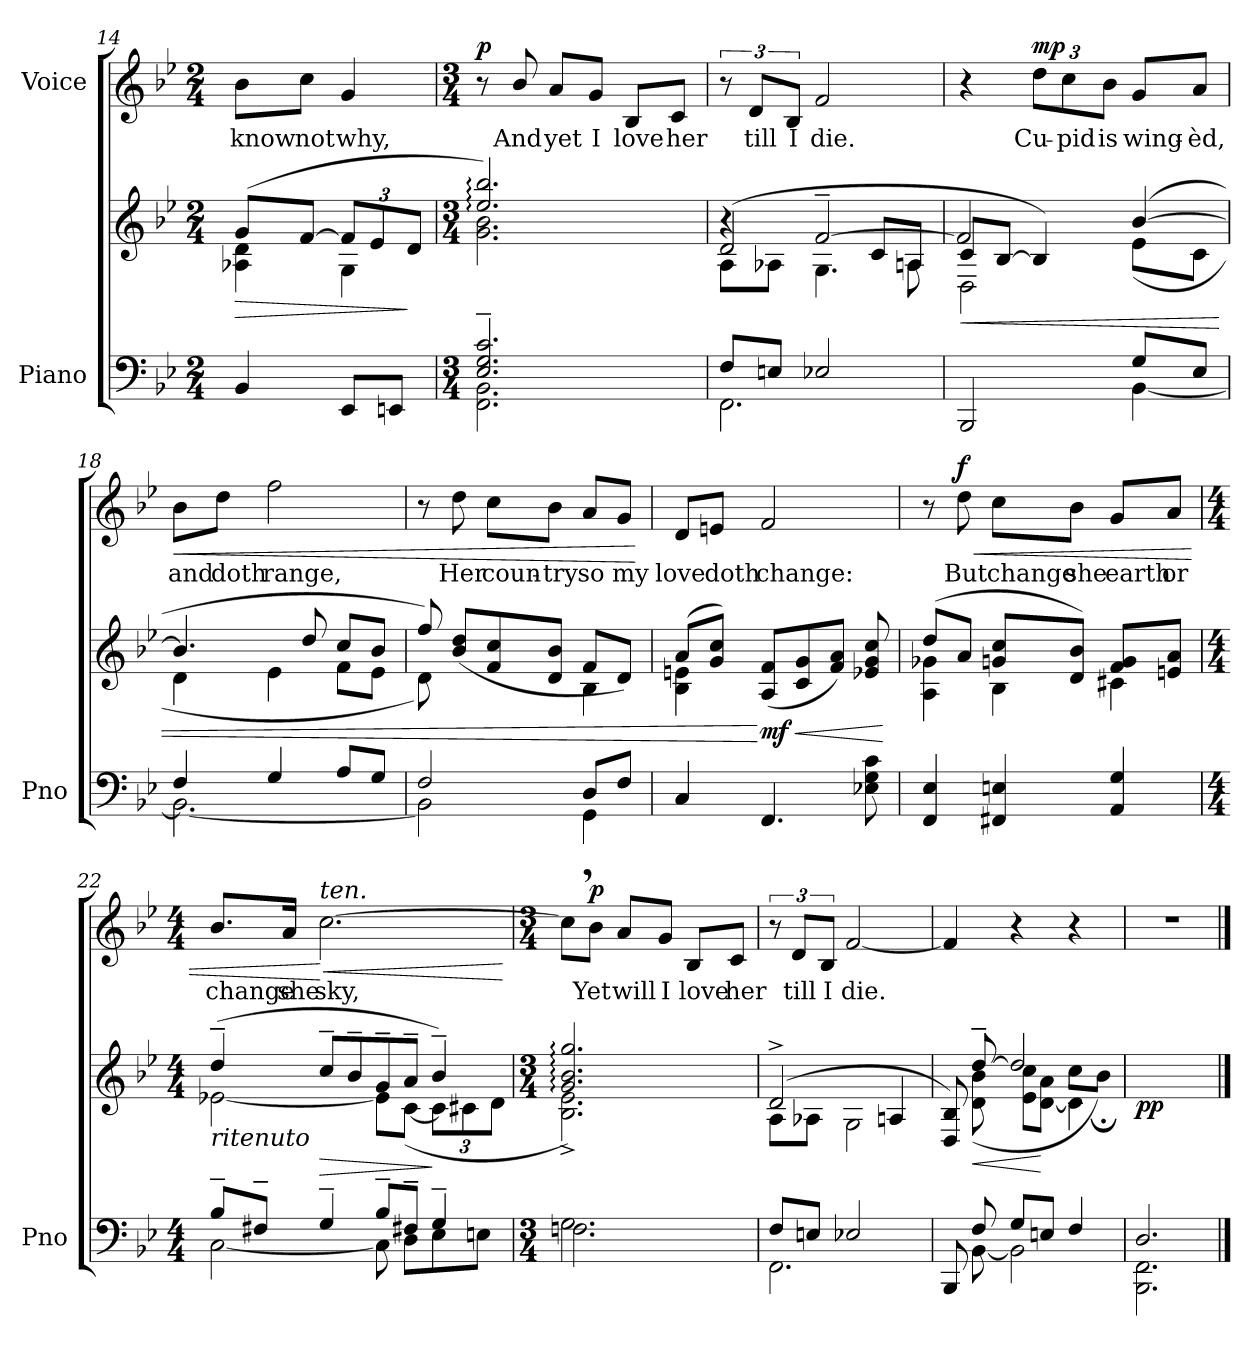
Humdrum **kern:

**kern	**kern	**dynam	**kern	**text	**dynam
*part2	*part2	*part2	*part1	*part1	*part1
*staff3	*staff2	*staff2/3	*staff1	*staff1	*staff1
*I"Piano	*	*	*I"Voice	*	*
*I'Pno	*	*	*	*	*
*clefF4	*clefG2	*	*clefG2	*	*
*k[b-e-]	*k[b-e-]	*	*k[b-e-]	*	*
*M2/4	*M2/4	*	*M2/4	*	*
*MM112	*MM112	*	*MM112	*	*
=14	=14	=14	=14	=14	=14
!	!LO:TX:b:i:t=rit.	!	!	!	!
!	!	!LO:HP:b	!	!LO:LY:b	!
*	*^	*	*	*	*
4BB-/	(>8g/L	4A-X\ 4d\	>	8b-\L	know	.
!	!	!	!	!	!LO:LY:b	!
.	[8f/J	.	.	8cc\J	not	.
*	*Xbrackettup	*	*	*	*	*
!	!	!	!	!	!LO:LY:b	!
8EE-/L	12f/L]	4G\	.	4g/	why,	.
.	12e-/	.	.	.	.	.
8EEn/J	.	.	.	.	.	.
.	12d/J	.	]	.	.	.
!!LO:LB:g=z
=15	=15	=15	=15	=15	=15	=15
*M3/4	*M3/4	*	*	*M3/4	*	*
*	*	*	*	*MM80	*	*
*^	*	*	*	*	*	*
!	!	!	!	!	!	!	!LO:DY:a
2.E-/~ 2.G/~ 2.c/~	2.FF\ 2.BB-\	2.ee-/: 2.bb-/:)	2.g\ 2.b-\	.	8r	.	p
*	*	*	*	*	*MM112	*	*
!	!	!	!	!	!	!LO:LY:b	!
.	.	.	.	.	8b-/	And	.
!	!	!	!	!	!	!LO:LY:b	!
.	.	.	.	.	8a/L	yet	.
!	!	!	!	!	!	!LO:LY:b	!
.	.	.	.	.	8g/J	I	.
!	!	!	!	!	!	!LO:LY:b	!
.	.	.	.	.	8B-/L	love	.
!	!	!	!	!	!	!LO:LY:b	!
.	.	.	.	.	8c/J	her	.
*	*	*v	*v	*	*	*	*
=16	=16	=16	=16	=16	=16	=16
*	*	*	*	*MM96	*	*
*	*	*^	*	*	*	*
*	*	*	*^	*	*	*	*
!	!	!	!	!	!LO:DY:b	!	!	!
!	!	!	!	!	!LO:DY:n=1:b	!	!	!
8F/L	2.FF\	(>2d/	8A\L	4r	p other-dynamics	12r	.	.
!	!	!	!	!	!	!	!LO:LY:b	!
.	.	.	.	.	.	12d/L	till	.
8En/J	.	.	8A-X\J	.	.	.	.	.
!	!	!	!	!	!	!	!LO:LY:b	!
.	.	.	.	.	.	12B-/J	I	.
!	!	!	!	!	!	!	!LO:LY:b	!
2E-X/	.	.	4.G\	[2f~/	.	2f/	die.	.
.	.	8c/L	.	.	.	.	.	.
.	.	8An/J	8A\	.	.	.	.	.
!!LO:PB:g=z
=17	=17	=17	=17	=17	=17	=17	=17	=17
*	*	*	*	*	*	*MM116	*	*
!	!	!	!	!	!LO:HP:b	!	!	!
!	!	!	!	!	!LO:DY:n=1:b	!	!	!
!	!	!	!	!	!LO:DY:n=2:b	!	!	!
2BBB-/	2ryy	8c/L	2D\	2f/]	< mp other-dynamics	4r	.	.
.	.	[8B-/J	.	.	.	.	.	.
!	!	!	!	!	!	!	!LO:LY:b	!LO:DY:a
.	.	4B-/])	.	.	.	12dd\L	Cu-	mp
!	!	!	!	!	!	!	!LO:LY:b	!
.	.	.	.	.	.	12cc\	-pid	.
!	!	!	!	!	!	!	!LO:LY:b	!
.	.	.	.	.	.	12b-\J	is	.
!	!	!	!	!	!	!	!LO:LY:b	!
8G/L	[4BB-\	(>[4b-/	(<8e-\L	4ryy	.	8g/L	wing-	.
!	!	!	!	!	!	!	!LO:LY:b	!
8E-/J	.	.	8c\J	.	.	8a/J	-èd,	.
*	*	*	*v	*v	*	*	*	*
=18	=18	=18	=18	=18	=18	=18	=18
!	!	!	!	!	!	!LO:LY:b	!LO:HP:b
4F/	2.BB-\_	4.b-/]	4d\	.	8b-\L	and	<
!	!	!	!	!	!	!LO:LY:b	!
.	.	.	.	.	8dd\J	doth	.
!	!	!	!	!	!	!LO:LY:b	!
4G/	.	.	4e-\	.	2ff\	range,	.
.	.	8dd/	.	.	.	.	.
8A/L	.	8cc/L	8f\L	.	.	.	.
8G/J	.	8b-/J	8e-\J	.	.	.	.
!!LO:LB:g=z
=19	=19	=19	=19	=19	=19	=19	=19
2F/	2BB-\]	8ff/)	8d\)	.	8r	.	.
!	!	!	!	!	!	!LO:LY:b	!
.	.	(>8b-/ 8dd/L	4.ryy	.	8dd\	Her	.
!	!	!	!	!	!	!LO:LY:b	!
.	.	8f/ 8cc/	.	.	8cc\L	coun-	.
!	!	!	!	!	!	!LO:LY:b	!
.	.	8d/ 8b-/J	.	.	8b-\J	-try	.
!	!	!	!	!	!	!LO:LY:b	!
8D/L	4GG\	8f/L	4B-\	.	8a/L	so	.
!	!	!	!	!	!	!LO:LY:b	!
8F/J	.	8d/J)	.	.	8g/J	my	.
*v	*v	*	*	*	*	*	*
*	*v	*v	*	*	*	*
.	.	.	.	.	[
=20	=20	=20	=20	=20	=20
*	*^	*	*	*	*
!	!	!	!	!	!LO:LY:b	!
4C/	(>8a/L	4B-\ 4en\	.	8d/L	love	.
!	!	!	!	!	!LO:LY:b	!
.	8g/ 8cc/J)	.	.	8en/J	doth	.
!	!	!	!LO:HP:n=1:b	!	!LO:LY:b	!
!	!	!	!LO:DY:n=1:b	!	!	!
4.FF/	(<8A/ 8f/L	2ryy	[ < mf	2f/	change:	.
.	8c/ 8g/	.	.	.	.	.
.	8f/ 8a/J)	.	.	.	.	.
8E-X\ 8G\ 8c\	8e-X/ 8g/ 8cc/	.	.	.	.	.
*	*v	*v	*	*	*	*
.	.	[	.	.	.
=21	=21	=21	=21	=21	=21
*	*	*	*MM118	*	*
*	*^	*	*	*	*
!	!	!	!LO:DY:b	!	!	!
!	!	!	!LO:DY:n=1:b	!	!	!
4FF/ 4E-/	(>8dd/L	4A\ 4g-X\	f other-dynamics	8r	.	.
!	!	!	!	!	!LO:LY:b	!LO:HP:b
!	!	!	!	!	!	!LO:DY:n=1:a
.	8a/J	.	.	8dd\	But	< f
!	!	!	!	!	!LO:LY:b	!
4FF#X/ 4En/	8gn/ 8cc/L	4B-\	.	8cc\L	change	.
!	!	!	!	!	!LO:LY:b	!
.	8d/ 8b-/J)	.	.	8b-\J	she	.
!	!	!	!	!	!LO:LY:b	!
4AA/ 4G/	8f/ 8g/L	4c#X\	.	8g/L	earth	.
!	!	!	!	!	!LO:LY:b	!
.	8en/ 8a/J	.	.	8a/J	or	.
!!LO:LB:g=z
=22	=22	=22	=22	=22	=22	=22
*M4/4	*M4/4	*	*	*M4/4	*	*
*	*	*	*	*MM120	*	*
*^	*	*	*	*	*	*
!	!	!LO:TX:b:i:t=ritenuto	!	!	!	!	!
!	!	!	!	!	!	!LO:LY:b	!
*	*	*	*	*	*^	*	*
*	*	*	*	*	*	*^	*	*
8B-~/L	[2C\	(>4dd~/	[2e-X\	.	8.b-/L	2ryy	2.ryy	change	.
8F#X~/J	.	.	.	.	.	.	.	.	.
!	!	!	!	!	!	!	!	!LO:LY:b	!
.	.	.	.	.	16a/Jk	.	.	she	.
!	!	!	!	!	!LO:TX:a:i:t=ten.	!	!	!	!
!	!	!	!	!LO:HP:b	!	!	!	!LO:LY:b	!LO:HP:n=1:b
4G~/	.	8cc~/L	.	>	[2.cc\	.	.	sky,	[ <
.	.	8b-~/	.	.	.	.	.	.	.
*	*	*	*	*	*MM116	*	*	*	*
8B-~/L	8C\]	8g~/	8e-\L]	.	.	2ryy	.	.	.
8F#X~/J	8D\L	8a~/J	(>[8c\J	.	.	.	.	.	.
*	*	*	*	*	*MM112	*	*	*	*
4G~/	8E-\	4b-~/)	12c\L]	]	.	.	4ryy	.	.
.	.	.	12c#X\	.	.	.	.	.	.
.	8En\J	.	.	.	.	.	.	.	.
.	.	.	12d\J	.	.	.	.	.	.
*v	*v	*	*	*	*	*	*	*	*
*	*v	*v	*	*	*	*	*	*
.	.	.	.	.	.	.	[
*	*	*	*v	*v	*v	*	*
=23	=23	=23	=23	=23	=23
*M3/4	*M3/4	*	*M3/4	*	*
*	*	*	*MM60	*	*
*^	*^	*	*	*	*
2.G\	2.Fn\	2.g/: 2.b-/: 2.gg/:)	2.B-\^ 2.e-\^	.	8cc,\L]	.	.
*	*	*	*	*	*MM112	*	*
!	!	!	!	!	!	!LO:LY:b	!LO:DY:a
.	.	.	.	.	8b-\J	Yet	p
!	!	!	!	!	!	!LO:LY:b	!
.	.	.	.	.	8a/L	will	.
!	!	!	!	!	!	!LO:LY:b	!
.	.	.	.	.	8g/J	I	.
!	!	!	!	!	!	!LO:LY:b	!
.	.	.	.	.	8B-/L	love	.
!	!	!	!	!	!	!LO:LY:b	!
.	.	.	.	.	8c/J	her	.
!!LO:LB:g=z
=24	=24	=24	=24	=24	=24	=24	=24
*	*	*	*	*	*MM110	*	*
!	!	!	!	!LO:DY:b	!	!	!
!	!	!	!	!LO:DY:n=1:b	!	!	!
8F/L	2.FF\	(>2d^/	8A\L	p other-dynamics	12r	.	.
!	!	!	!	!	!	!LO:LY:b	!
.	.	.	.	.	12d/L	till	.
8En/J	.	.	8A-X\J	.	.	.	.
!	!	!	!	!	!	!LO:LY:b	!
.	.	.	.	.	12B-/J	I	.
*	*	*	*	*	*MM100	*	*
!	!	!	!	!	!	!LO:LY:b	!
2E-X/	.	.	2G\	.	[2f/	die.	.
.	.	4An/	.	.	.	.	.
*	*	*v	*v	*	*	*	*
=25	=25	=25	=25	=25	=25	=25
*	*	*	*	*MM90	*	*
*	*	*^	*	*	*	*
*	*	*	*^	*	*	*	*
8BBB-/	8ryy	8D/ 8B-/)	8ryy	2ryy	.	4f/]	.	.
!	!	!	!	!	!LO:HP:b	!	!	!
8F/	[8BB-\	[8dd~/	(>8d\ 8b-\	.	<	.	.	.
8G/L	2BB-\]	2dd/]	8e-\ 8cc\L	.	.	4r	.	.
8En/J	.	.	[8d\ 8a\J	.	[	.	.	.
*	*	*	*	*	*	*MM80	*	*
4F/	.	.	8cc~\L	4d\]	.	4r	.	.
.	.	.	8b-;<\J)	.	.	.	.	.
*	*	*	*v	*v	*	*	*	*
=26	=26	=26	=26	=26	=26	=26	=26
!	!	!	!	!LO:DY:b	!	!	!
*	*	*v	*v	*	*	*	*
2.D/	2.BBB-\ 2.FF\	2.ryy	pp	2.r	.	.
*v	*v	*	*	*	*	*
==	==	==	==	==	==
*-	*-	*-	*-	*-	*-
